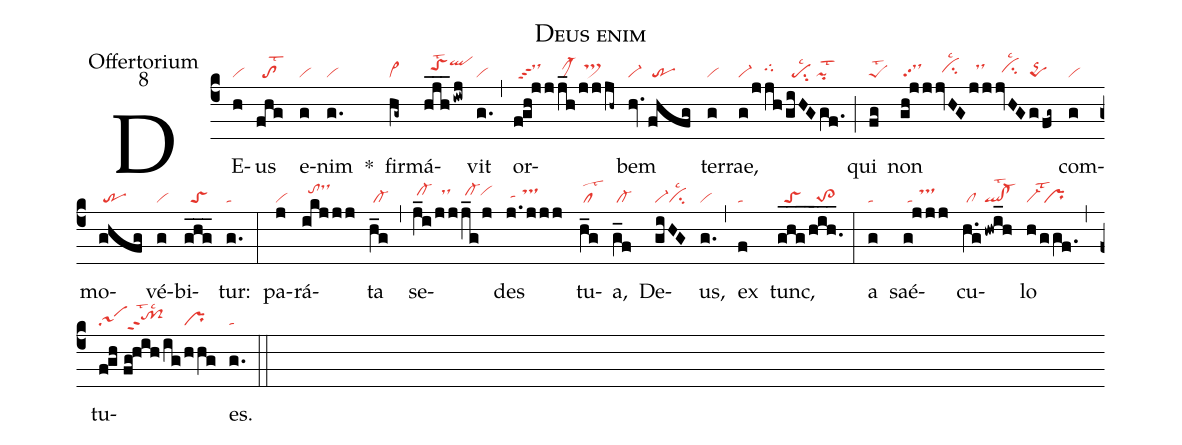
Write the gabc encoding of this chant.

name:Deus enim;
office-part:Offertorium;
mode:8;
nabc-lines:1;
%%
(c4) DE(h|vi)us(fhg|//tolst2) e(g|vi)nim(g.|vi) *()
fir(hg~|cl~)má(hjh___|//toShilst2|!iwj|`qlhk)vit(g.|vi) (,)
or(f!gh!jj|/dshjppt3|j_h|/clM-hi|/jjjh~|//ts>hi)bem(hv.|vi-|fhfg|/tr) ter(g|vi)rae,(g|vi-|/jjh|////tghi|/giHGgf.|//pesu2lsc2/pilst2) (;)
qui(fg|peSlst2) non(gh!jj|/dshjpp2|/jvHG|//cihhlsc2|jj|//dshj|/jvHG|//cihhlsc2|g/fg~|pqS) com(g|vi)mo(ghfg|/tr)vé(g|vi)bi(ghg___|//toS)tur:(g.|ta) (:)
pa(j|vi)rá(ikjjj|//tohjdshl)ta(h_g|/cl-) (,)
se(j_i|/cl-hi|/jj|//dshj|j_g/j|/cl-hivihi)des(j.jjj|/tahh//tshj) tu(h_g|/cllst2)a,(g_f|/cl-) De(giHG|vi-cilsc2)us,(g.|vi) (,)
ex(f|ta) tunc,(ghg___|//toS|/hih.___|//to>2) (:)
a(g|ta) saé(g!jjj|/ta//tshj)cu(h.g|/cl|!hw!i_!h|ql!cl-lst2)lo(h|vi-lst3|ggf.|/pr) (,)
tu(f!gh|sa1|//fg!hih/ig/|/tohh!clShhppt2lst2lsc2|hhg|pr)es.(g.|ta) (::)
